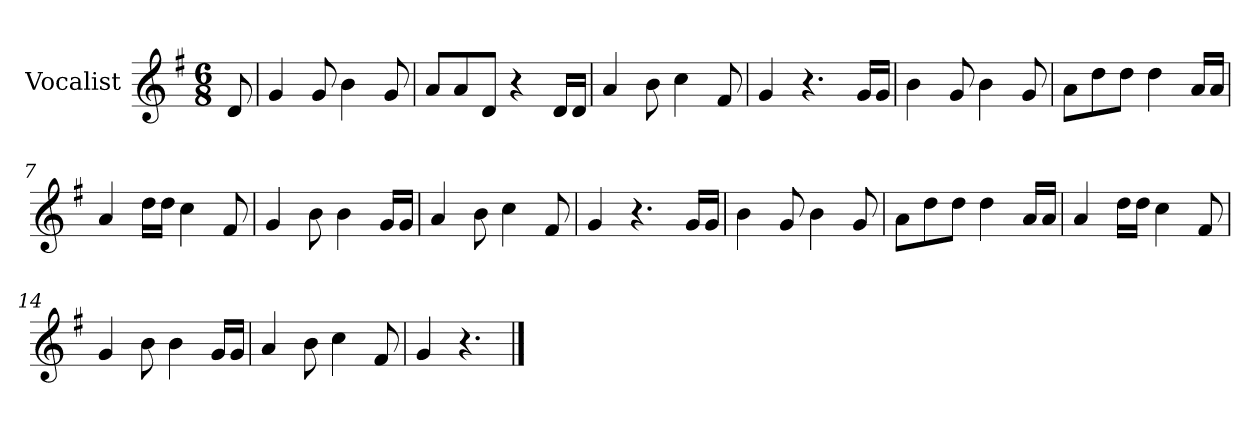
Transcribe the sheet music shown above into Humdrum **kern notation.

**kern
*part1
*staff1
*I"Vocalist
*k[f#]
*G:
*M6/8
=
8d
=1
4g
8g
4b
8g
=2
8aL
8a
8dJ
4r
16dLL
16dJJ
=3
4a
8b
4cc
8f#
=4
4g
4.r
16gLL
16gJJ
=5
4b
8g
4b
8g
=6
8aL
8dd
8ddJ
4dd
16aLL
16aJJ
=7
4a
16ddLL
16ddJJ
4cc
8f#
=8
4g
8b
4b
16gLL
16gJJ
=9
4a
8b
4cc
8f#
=10
4g
4.r
16gLL
16gJJ
=11
4b
8g
4b
8g
=12
8aL
8dd
8ddJ
4dd
16aLL
16aJJ
=13
4a
16ddLL
16ddJJ
4cc
8f#
=14
4g
8b
4b
16gLL
16gJJ
=15
4a
8b
4cc
8f#
=16
4g
4.r
==
*-
